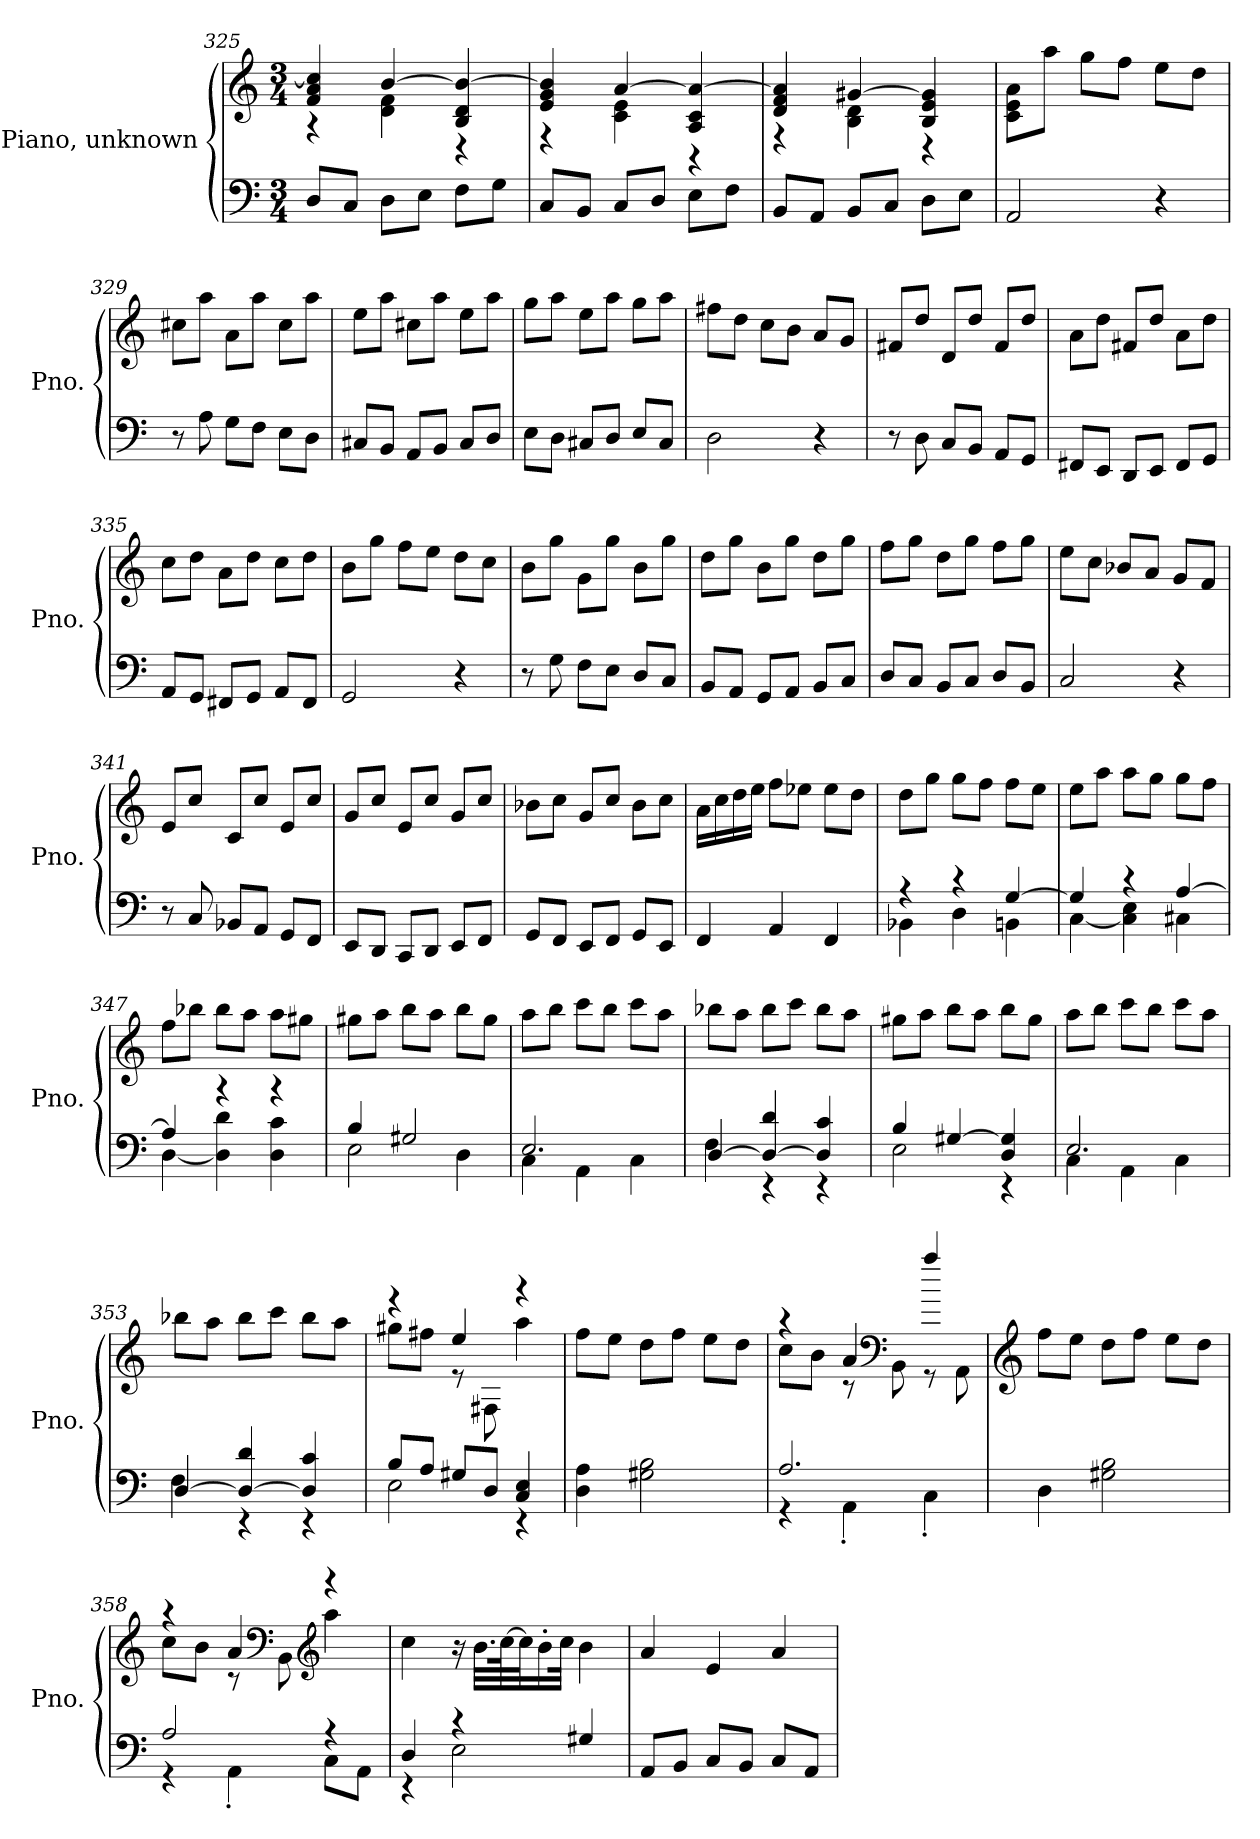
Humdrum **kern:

**kern	**kern
*part1	*part1
*staff2	*staff1
*I"Piano, unknown	*
*I'Pno.	*
*clefF4	*clefG2
*k[]	*k[]
*M3/4	*M3/4
=325	=325
*	*^
8D/L	4f/ 4a/ 4cc/]	4r
8C/J	.	.
8D\L	[4b/	4d\ 4f\
8E\J	.	.
8F\L	4B/ 4d/ 4b/_	4r
8G\J	.	.
=326	=326	=326
8C/L	4e/ 4g/ 4b/]	4r
8BB/J	.	.
8C/L	[4a/	4c\ 4e\
8D/J	.	.
8E\L	4A/ 4c/ 4a/_	4r
8F\J	.	.
=327	=327	=327
8BB/L	4d/ 4f/ 4a/]	4r
8AA/J	.	.
8BB/L	[4g#X/	4B\ 4d\
8C/J	.	.
8D\L	4B/ 4e/ 4g#/]	4r
8E\J	.	.
*	*v	*v
=328	=328
2AA/	8c\ 8e\ 8a\L
.	8aa\J
.	8gg\L
.	8ff\J
4r	8ee\L
.	8dd\J
=329	=329
8r	8cc#X\L
8A\	8aa\J
8G\L	8a\L
8F\J	8aa\J
8E\L	8cc#\L
8D\J	8aa\J
!!LO:LB:g=z
=330	=330
8C#X/L	8ee\L
8BB/J	8aa\J
8AA/L	8cc#X\L
8BB/J	8aa\J
8C#/L	8ee\L
8D/J	8aa\J
=331	=331
8E\L	8gg\L
8D\J	8aa\J
8C#X/L	8ee\L
8D/J	8aa\J
8E/L	8gg\L
8C#/J	8aa\J
=332	=332
2D\	8ff#X\L
.	8dd\J
.	8cc\L
.	8b\J
4r	8a/L
.	8g/J
=333	=333
8r	8f#X/L
8D\	8dd/J
8C/L	8d/L
8BB/J	8dd/J
8AA/L	8f#/L
8GG/J	8dd/J
=334	=334
8FF#X/L	8a\L
8EE/J	8dd\J
8DD/L	8f#X/L
8EE/J	8dd/J
8FF#/L	8a\L
8GG/J	8dd\J
=335	=335
8AA/L	8cc\L
8GG/J	8dd\J
8FF#X/L	8a\L
8GG/J	8dd\J
8AA/L	8cc\L
8FF#/J	8dd\J
!!LO:LB:g=z
=336	=336
2GG/	8b\L
.	8gg\J
.	8ff\L
.	8ee\J
4r	8dd\L
.	8cc\J
=337	=337
8r	8b\L
8G\	8gg\J
8F\L	8g\L
8E\J	8gg\J
8D/L	8b\L
8C/J	8gg\J
=338	=338
8BB/L	8dd\L
8AA/J	8gg\J
8GG/L	8b\L
8AA/J	8gg\J
8BB/L	8dd\L
8C/J	8gg\J
=339	=339
8D/L	8ff\L
8C/J	8gg\J
8BB/L	8dd\L
8C/J	8gg\J
8D/L	8ff\L
8BB/J	8gg\J
=340	=340
2C/	8ee\L
.	8cc\J
.	8b-X/L
.	8a/J
4r	8g/L
.	8f/J
=341	=341
8r	8e/L
8C/	8cc/J
8BB-X/L	8c/L
8AA/J	8cc/J
8GG/L	8e/L
8FF/J	8cc/J
!!LO:LB:g=z
=342	=342
8EE/L	8g/L
8DD/J	8cc/J
8CC/L	8e/L
8DD/J	8cc/J
8EE/L	8g/L
8FF/J	8cc/J
=343	=343
8GG/L	8b-X\L
8FF/J	8cc\J
8EE/L	8g/L
8FF/J	8cc/J
8GG/L	8b-\L
8EE/J	8cc\J
=344	=344
4FF/	16a\LL
.	16cc\
.	16dd\
.	16ee\JJ
4AA/	8ff\L
.	8ee-X\J
4FF/	8ee-\L
.	8dd\J
=345	=345
*^	*
4r	4BB-X\	8dd\L
.	.	8gg\J
4r	4D\	8gg\L
.	.	8ff\J
[4G/	4BBn\	8ff\L
.	.	8ee\J
=346	=346	=346
4G/]	[4C\	8ee\L
.	.	8aa\J
4r	4C\] 4E\	8aa\L
.	.	8gg\J
[4A/	4C#X\	8gg\L
.	.	8ff\J
!!LO:LB:g=z
=347	=347	=347
4A/]	[4D\	8ff\L
.	.	8bb-X\J
4r	4D\] 4d\	8bb-\L
.	.	8aa\J
4r	4D\ 4c\	8aa\L
.	.	8gg#X\J
=348	=348	=348
4B/	2E\	8gg#X\L
.	.	8aa\J
2G#X/	.	8bb\L
.	.	8aa\J
.	4D\	8bb\L
.	.	8gg#\J
=349	=349	=349
2.E/	4C\	8aa\L
.	.	8bb\J
.	4AA\	8ccc\L
.	.	8bb\J
.	4C\	8ccc\L
.	.	8aa\J
=350	=350	=350
[4D/	4F\	8bb-X\L
.	.	8aa\J
4D/_ 4d/	4r	8bb-\L
.	.	8ccc\J
4D/] 4c/	4r	8bb-\L
.	.	8aa\J
=351	=351	=351
4B/	2E\	8gg#X\L
.	.	8aa\J
[4G#X/	.	8bb\L
.	.	8aa\J
4D/ 4G#/]	4r	8bb\L
.	.	8gg#\J
!!LO:LB:g=z
=352	=352	=352
2.E/	4C\	8aa\L
.	.	8bb\J
.	4AA\	8ccc\L
.	.	8bb\J
.	4C\	8ccc\L
.	.	8aa\J
=353	=353	=353
[4D/	4F\	8bb-X\L
.	.	8aa\J
4D/_ 4d/	4r	8bb-\L
.	.	8ccc\J
4D/] 4c/	4r	8bb-\L
.	.	8aa\J
=354	=354	=354
*	*	*^
8B/L	2E\	4r	8gg#X\L
8A/J	.	.	8ff#X\J
8G#X/L	.	4ee/	8r
8D/J	.	.	8F#X\
4C/ 4E/	4r	4r	4aa\
*v	*v	*	*
*	*v	*v
=355	=355
4D\ 4A\	8ff\L
.	8ee\J
2G#X\ 2B\	8dd\L
.	8ff\J
.	8ee\L
.	8dd\J
=356	=356
*^	*^
2.A/	4r	4r	8cc\L
.	.	.	8b\J
.	4AA'\	4a/	8r
*	*	*clefF4	*
.	.	.	8BB\
.	4C'\	4aa/	8r
.	.	.	8AA\
*v	*v	*	*
*	*v	*v
!!LO:PB:g=z
=357	=357
*	*clefG2
4D\	8ff\L
.	8ee\J
2G#X\ 2B\	8dd\L
.	8ff\J
.	8ee\L
.	8dd\J
=358	=358
*^	*^
2A/	4r	4r	8cc\L
.	.	.	8b\J
.	4AA'\	4a/	8r
*	*	*clefF4	*
.	.	.	8BB\
*	*	*clefG2	*
4r	8C\L	4r	4aa\
.	8AA\J	.	.
*	*	*v	*v
=359	=359	=359
4D/	4r	4cc\
4r	2E\	16r
.	.	32.b\LLL
.	.	[64cc\K
.	.	32cc\J]
.	.	16b'\
.	.	32cc\JJk
4G#X/	.	4b\
*v	*v	*
=360	=360
8AA/L	4a/
8BB/J	.
8C/L	4e/
8BB/J	.
8C/L	4a/
8AA/J	.
=	=
*-	*-
